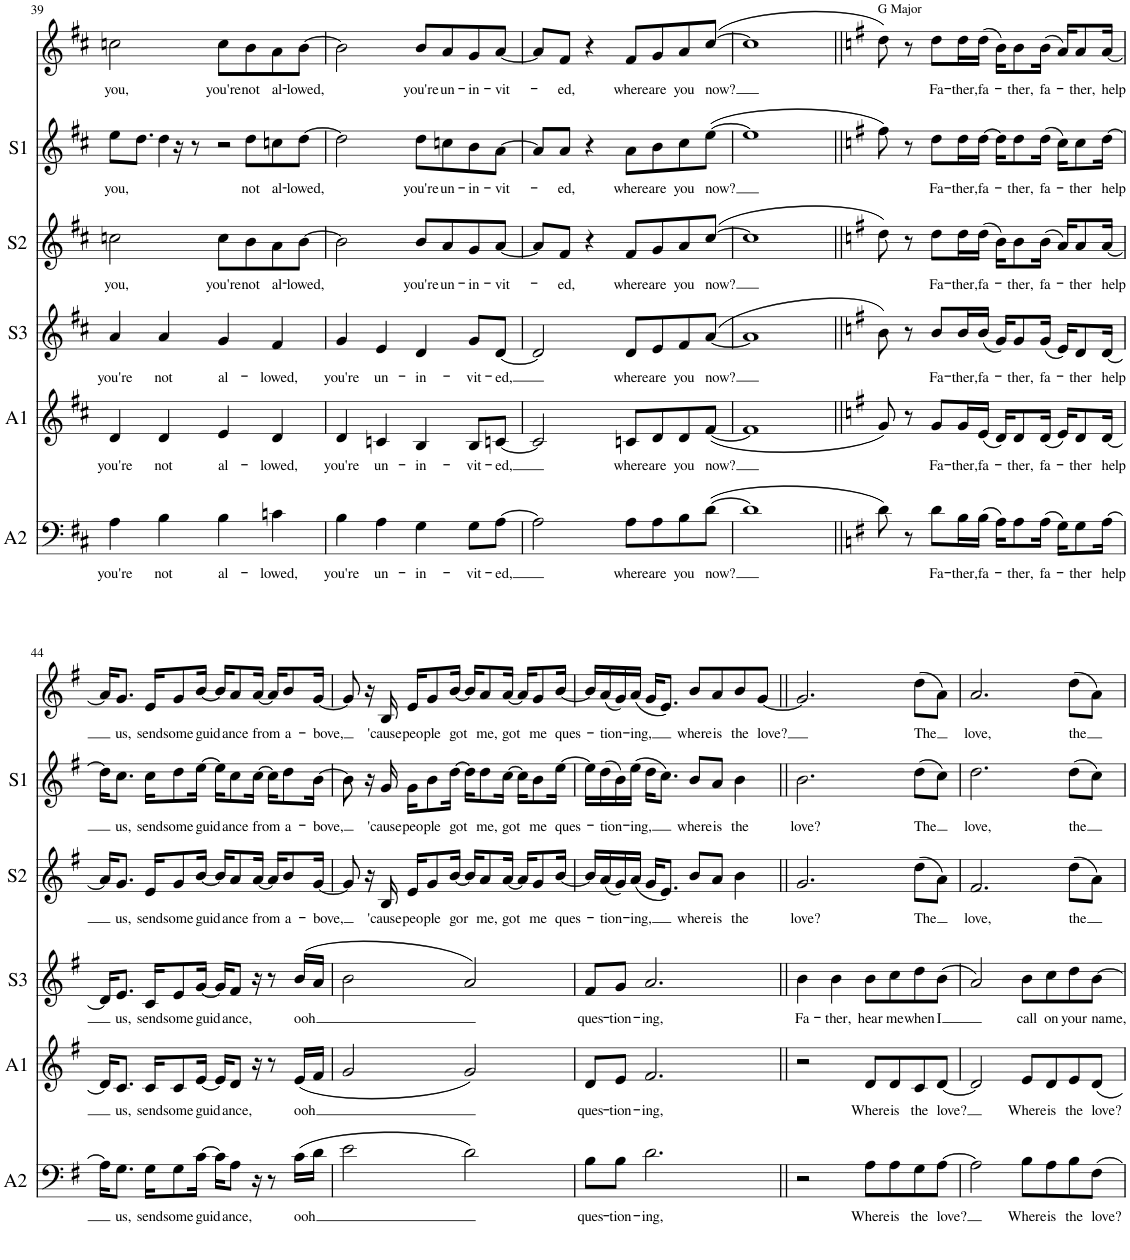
**kern	**text	**kern	**text	**kern	**text	**kern	**text	**kern	**text	**kern	**text
*part6	*part6	*part5	*part5	*part4	*part4	*part3	*part3	*part2	*part2	*part1	*part1
*staff6	*staff6	*staff5	*staff5	*staff4	*staff4	*staff3	*staff3	*staff2	*staff2	*staff1	*staff1
*I"Alto 2	*	*I"Alto 1	*	*I"Soprano 3	*	*I"Soprano 2	*	*I"Soprano 1	*	*I"Solo	*
*I'A2	*	*I'A1	*	*I'S3	*	*I'S2	*	*I'S1	*	*	*
!!LO:PB:g=z
*clefF4	*	*clefG2	*	*clefG2	*	*clefG2	*	*clefG2	*	*clefG2	*
*k[f#c#]	*	*k[f#c#]	*	*k[f#c#]	*	*k[f#c#]	*	*k[f#c#]	*	*k[f#c#]	*
*M4/4	*	*M4/4	*	*M4/4	*	*M4/4	*	*M4/4	*	*M4/4	*
=39	=39	=39	=39	=39	=39	=39	=39	=39	=39	=39	=39
!	!LO:LY:b	!	!LO:LY:b	!	!LO:LY:b	!	!LO:LY:b	!	!LO:LY:b	!	!LO:LY:b
4A\	you're	4d/	you're	4a/	you're	2ccn\	you,	8ee\L	you,	2ccn\	you,
.	.	.	.	.	.	.	.	8.dd\J	.	.	.
!	!LO:LY:b	!	!LO:LY:b	!	!LO:LY:b	!	!	!	!	!	!
4B\	not	4d/	not	4a/	not	.	.	.	.	.	.
.	.	.	.	.	.	.	.	4dd\	.	.	.
!	!LO:LY:b	!	!LO:LY:b	!	!LO:LY:b	!	!LO:LY:b	!	!	!	!LO:LY:b
4B\	al-	4e/	al-	4g/	al-	8cc\L	you're	.	.	8cc\L	you're
.	.	.	.	.	.	.	.	16r	.	.	.
!	!	!	!	!	!	!	!LO:LY:b	!	!	!	!LO:LY:b
.	.	.	.	.	.	8b\	not	8r	.	8b\	not
!	!LO:LY:b	!	!LO:LY:b	!	!LO:LY:b	!	!LO:LY:b	!	!	!	!LO:LY:b
4cn\	-lowed,	4d/	-lowed,	4f#/	-lowed,	8a\	al-	2r	.	8a\	al-
!	!	!	!	!	!	!	!LO:LY:b	!	!	!	!LO:LY:b
.	.	.	.	.	.	[8b\J	-lowed,	.	.	[8b\J	-lowed,
2ryy	.	2ryy	.	2ryy	.	2ryy	.	.	.	2ryy	.
!	!	!	!	!	!	!	!	!	!LO:LY:b	!	!
.	.	.	.	.	.	.	.	8dd\L	not	.	.
!	!	!	!	!	!	!	!	!	!LO:LY:b	!	!
.	.	.	.	.	.	.	.	8ccn\	al-	.	.
!	!	!	!	!	!	!	!	!	!LO:LY:b	!	!
8ryy	.	8ryy	.	8ryy	.	8ryy	.	[8dd\J	-lowed,	8ryy	.
=40	=40	=40	=40	=40	=40	=40	=40	=40	=40	=40	=40
!	!LO:LY:b	!	!LO:LY:b	!	!LO:LY:b	!	!	!	!	!	!
4B\	you're	4d/	you're	4g/	you're	2b\]	.	2dd\]	.	2b\]	.
!	!LO:LY:b	!	!LO:LY:b	!	!LO:LY:b	!	!	!	!	!	!
4A\	un-	4cn/	un-	4e/	un-	.	.	.	.	.	.
!	!LO:LY:b	!	!LO:LY:b	!	!LO:LY:b	!	!LO:LY:b	!	!LO:LY:b	!	!LO:LY:b
4G\	-in-	4B/	-in-	4d/	-in-	8b/L	you're	8dd\L	you're	8b/L	you're
!	!	!	!	!	!	!	!LO:LY:b	!	!LO:LY:b	!	!LO:LY:b
.	.	.	.	.	.	8a/	un-	8ccn\	un-	8a/	un-
!	!LO:LY:b	!	!LO:LY:b	!	!LO:LY:b	!	!LO:LY:b	!	!LO:LY:b	!	!LO:LY:b
8G\L	-vit-	8B/L	-vit-	8g/L	-vit-	8g/	-in-	8b\	-in-	8g/	-in-
!	!LO:LY:b	!	!LO:LY:b	!	!LO:LY:b	!	!LO:LY:b	!	!LO:LY:b	!	!LO:LY:b
[8A\J	-ed,	[8cn/J	-ed,	[8d/J	-ed,	[8a/J	-vit-	[8a\J	-vit-	[8a/J	-vit-
=41	=41	=41	=41	=41	=41	=41	=41	=41	=41	=41	=41
2A\]	.	2c/]	.	2d/]	.	8a/L]	.	8a/L]	.	8a/L]	.
!	!	!	!	!	!	!	!LO:LY:b	!	!LO:LY:b	!	!LO:LY:b
.	.	.	.	.	.	8f#/J	-ed,	8a/J	-ed,	8f#/J	-ed,
.	.	.	.	.	.	4r	.	4r	.	4r	.
!	!LO:LY:b	!	!LO:LY:b	!	!LO:LY:b	!	!LO:LY:b	!	!LO:LY:b	!	!LO:LY:b
8A\L	where	8cn/L	where	8d/L	where	8f#/L	where	8a\L	where	8f#/L	where
!	!LO:LY:b	!	!LO:LY:b	!	!LO:LY:b	!	!LO:LY:b	!	!LO:LY:b	!	!LO:LY:b
8A\	are	8d/	are	8e/	are	8g/	are	8b\	are	8g/	are
!	!LO:LY:b	!	!LO:LY:b	!	!LO:LY:b	!	!LO:LY:b	!	!LO:LY:b	!	!LO:LY:b
8B\	you	8d/	you	8f#/	you	8a/	you	8cc#\	you	8a/	you
!	!LO:LY:b	!	!LO:LY:b	!	!LO:LY:b	!	!LO:LY:b	!	!LO:LY:b	!	!LO:LY:b
([8d\J	now?	([8f#/J	now?	([8a/J	now?	([8cc#/J	now?	([8ee\J	now?	([8cc#/J	now?
=42	=42	=42	=42	=42	=42	=42	=42	=42	=42	=42	=42
1d]	.	1f#]	.	1a]	.	1cc#]	.	1ee]	.	1cc#]	.
=43||	=43||	=43||	=43||	=43||	=43||	=43||	=43||	=43||	=43||	=43||	=43||
*k[f#]	*	*k[f#]	*	*k[f#]	*	*k[f#]	*	*k[f#]	*	*k[f#]	*
!	!	!	!	!	!	!	!	!	!	!LO:TX:a:t=G Major	!
8d\)	.	8g/)	.	8b\)	.	8dd\)	.	8ff#\)	.	8dd\)	.
8r	.	8r	.	8r	.	8r	.	8r	.	8r	.
!	!LO:LY:b	!	!LO:LY:b	!	!LO:LY:b	!	!LO:LY:b	!	!LO:LY:b	!	!LO:LY:b
8d\L	Fa-	8g/L	Fa-	8b/L	Fa-	8dd\L	Fa-	8dd\L	Fa-	8dd\L	Fa-
!	!LO:LY:b	!	!LO:LY:b	!	!LO:LY:b	!	!LO:LY:b	!	!LO:LY:b	!	!LO:LY:b
16B\L	-ther,	16g/L	-ther,	16b/L	-ther,	16dd\L	-ther,	16dd\L	-ther,	16dd\L	-ther,
!	!LO:LY:b	!	!LO:LY:b	!	!LO:LY:b	!	!LO:LY:b	!	!LO:LY:b	!	!LO:LY:b
(16B\JJ	fa-	(16e/JJ	fa-	(16b/JJ	fa-	(16dd\JJ	fa-	[16dd\JJ	fa-	(16dd\JJ	fa-
16A\KL)	.	16d/KL)	.	16g/KL)	.	16b\KL)	.	16dd\KL]	.	16b\KL)	.
!	!LO:LY:b	!	!LO:LY:b	!	!LO:LY:b	!	!LO:LY:b	!	!LO:LY:b	!	!LO:LY:b
8A\	-ther,	8d/	ther,	8g/	-ther,	8b\	-ther,	8dd\	-ther,	8b\	ther,
!	!LO:LY:b	!	!LO:LY:b	!	!LO:LY:b	!	!LO:LY:b	!	!LO:LY:b	!	!LO:LY:b
(16A\Jk	fa-	(16d/Jk	fa-	(16g/Jk	fa-	(16b\Jk	fa-	(16dd\Jk	fa-	(16b\Jk	fa-
16G\KL)	.	16e/KL)	.	16e/KL)	.	16a/KL)	.	16cc\KL)	.	16a/KL)	.
!	!LO:LY:b	!	!LO:LY:b	!	!LO:LY:b	!	!LO:LY:b	!	!LO:LY:b	!	!LO:LY:b
8G\	-ther	8d/	ther	8d/	ther	8a/	-ther	8cc\	-ther	8a/	-ther,
!	!LO:LY:b	!	!LO:LY:b	!	!LO:LY:b	!	!LO:LY:b	!	!LO:LY:b	!	!LO:LY:b
[16A\Jk	help	[16d/Jk	help	[16d/Jk	help	[16a/Jk	help	[16dd\Jk	help	[16a/Jk	help
!!LO:LB:g=z
=44	=44	=44	=44	=44	=44	=44	=44	=44	=44	=44	=44
16A\KL]	.	16d/KL]	.	16d/KL]	.	16a/KL]	.	16dd\KL]	.	16a/KL]	.
!	!LO:LY:b	!	!LO:LY:b	!	!LO:LY:b	!	!LO:LY:b	!	!LO:LY:b	!	!LO:LY:b
8.G\J	us,	8.c/J	us,	8.e/J	us,	8.g/J	us,	8.cc\J	us,	8.g/J	us,
!	!LO:LY:b	!	!LO:LY:b	!	!LO:LY:b	!	!LO:LY:b	!	!LO:LY:b	!	!LO:LY:b
16G\KL	send	16c/KL	send	16c/KL	send	16e/KL	send	16cc\KL	send	16e/KL	send
!	!LO:LY:b	!	!LO:LY:b	!	!LO:LY:b	!	!LO:LY:b	!	!LO:LY:b	!	!LO:LY:b
8G\	some	8c/	some	8e/	some	8g/	some	8dd\	some	8g/	some
!	!LO:LY:b	!	!LO:LY:b	!	!LO:LY:b	!	!LO:LY:b	!	!LO:LY:b	!	!LO:LY:b
[16c\Jk	guid-	[16e/Jk	guid-	[16g/Jk	guid-	[16b/Jk	guid-	[16ee\Jk	guid-	[16b/Jk	guid-
16c\KL]	.	16e/KL]	.	16g/KL]	.	16b/KL]	.	16ee\KL]	.	16b/KL]	.
!	!LO:LY:b	!	!LO:LY:b	!	!LO:LY:b	!	!LO:LY:b	!	!LO:LY:b	!	!LO:LY:b
8A\J	ance,	8d/J	ance,	8f#/J	-ance,	8a/	-ance	8cc\	-ance	8a/	-ance
!	!	!	!	!	!	!	!LO:LY:b	!	!LO:LY:b	!	!LO:LY:b
16r	.	16r	.	16r	.	[16a/Jk	from	[16cc\Jk	from	[16a/Jk	from
8r	.	8r	.	8r	.	16a/KL]	.	16cc\KL]	.	16a/KL]	.
!	!	!	!	!	!	!	!LO:LY:b	!	!LO:LY:b	!	!LO:LY:b
.	.	.	.	.	.	8b/	a-	8dd\	a-	8b/	a-
!	!LO:LY:b	!	!LO:LY:b	!	!LO:LY:b	!	!	!	!	!	!
(16c\LL	ooh	(16e/LL	ooh	(16b/LL	ooh	.	.	.	.	.	.
!	!	!	!	!	!	!	!LO:LY:b	!	!LO:LY:b	!	!LO:LY:b
16d\JJ	.	16f#/JJ	.	16a/JJ	.	[16g/Jk	-bove,	[16b\Jk	-bove,	[16g/Jk	-bove,
=45	=45	=45	=45	=45	=45	=45	=45	=45	=45	=45	=45
2e\	.	2g/	.	2b\	.	8g/]	.	8b\]	.	8g/]	.
.	.	.	.	.	.	16r	.	16r	.	16r	.
!	!	!	!	!	!	!	!LO:LY:b	!	!LO:LY:b	!	!LO:LY:b
.	.	.	.	.	.	16B/	'cause	16g/	'cause	16B/	'cause
!	!	!	!	!	!	!	!LO:LY:b	!	!LO:LY:b	!	!LO:LY:b
.	.	.	.	.	.	16e/KL	peo-	16g\KL	peo-	16e/KL	peo-
!	!	!	!	!	!	!	!LO:LY:b	!	!LO:LY:b	!	!LO:LY:b
.	.	.	.	.	.	8g/	-ple	8b\	-ple	8g/	-ple
!	!	!	!	!	!	!	!LO:LY:b	!	!LO:LY:b	!	!LO:LY:b
.	.	.	.	.	.	[16b/Jk	gor	[16dd\Jk	got	[16b/Jk	got
2d\)	.	2g/)	.	2a/)	.	16b/KL]	.	16dd\KL]	.	16b/KL]	.
!	!	!	!	!	!	!	!LO:LY:b	!	!LO:LY:b	!	!LO:LY:b
.	.	.	.	.	.	8a/	me,	8dd\	me,	8a/	me,
!	!	!	!	!	!	!	!LO:LY:b	!	!LO:LY:b	!	!LO:LY:b
.	.	.	.	.	.	[16a/Jk	got	[16cc\Jk	got	[16a/Jk	got
.	.	.	.	.	.	16a/KL]	.	16cc\KL]	.	16a/KL]	.
!	!	!	!	!	!	!	!LO:LY:b	!	!LO:LY:b	!	!LO:LY:b
.	.	.	.	.	.	8g/	me	8b\	me	8g/	me
!	!	!	!	!	!	!	!LO:LY:b	!	!LO:LY:b	!	!LO:LY:b
.	.	.	.	.	.	[16b/Jk	ques-	[16ee\Jk	ques-	[16b/Jk	ques-
=46	=46	=46	=46	=46	=46	=46	=46	=46	=46	=46	=46
!	!LO:LY:b	!	!LO:LY:b	!	!LO:LY:b	!	!	!	!	!	!
8B\L	ques-	8d/L	ques-	8f#/L	ques-	16b/LL]	.	16ee\LL]	.	16b/LL]	.
!	!	!	!	!	!	!	!LO:LY:b	!	!LO:LY:b	!	!LO:LY:b
.	.	.	.	.	.	(16a/	-tion-	(16dd\	-tion-	(16a/	-tion-
!	!LO:LY:b	!	!LO:LY:b	!	!LO:LY:b	!	!	!	!	!	!
8B\J	-tion-	8e/J	-tion-	8g/J	-tion-	16g/)	.	16b\)	.	16g/)	.
!	!	!	!	!	!	!	!LO:LY:b	!	!LO:LY:b	!	!LO:LY:b
.	.	.	.	.	.	(16a/JJ	-ing,	(16ee\JJ	-ing,	(16a/JJ	ing,
!	!LO:LY:b	!	!LO:LY:b	!	!LO:LY:b	!	!	!	!	!	!
2.d\	-ing,	2.f#/	-ing,	2.a/	-ing,	16g/KL	.	16dd\KL	.	16g/KL	.
.	.	.	.	.	.	8.e/J)	.	8.cc\J)	.	8.e/J)	.
!	!	!	!	!	!	!	!LO:LY:b	!	!LO:LY:b	!	!LO:LY:b
.	.	.	.	.	.	8b/L	where	8b/L	where	8b/L	where
!	!	!	!	!	!	!	!LO:LY:b	!	!LO:LY:b	!	!LO:LY:b
.	.	.	.	.	.	8a/J	is	8a/J	is	8a/	is
!	!	!	!	!	!	!	!LO:LY:b	!	!LO:LY:b	!	!LO:LY:b
.	.	.	.	.	.	4b\	the	4b\	the	8b/	the
!	!	!	!	!	!	!	!	!	!	!	!LO:LY:b
.	.	.	.	.	.	.	.	.	.	[8g/J	love?
=47||	=47||	=47||	=47||	=47||	=47||	=47||	=47||	=47||	=47||	=47||	=47||
!	!	!	!	!	!LO:LY:b	!	!LO:LY:b	!	!LO:LY:b	!	!
2r	.	2r	.	4b\	Fa-	2.g/	love?	2.b\	love?	2.g/]	.
!	!	!	!	!	!LO:LY:b	!	!	!	!	!	!
.	.	.	.	4b\	-ther,	.	.	.	.	.	.
!	!LO:LY:b	!	!LO:LY:b	!	!LO:LY:b	!	!	!	!	!	!
8A\L	Where	8d/L	Where	8b\L	hear	.	.	.	.	.	.
!	!LO:LY:b	!	!LO:LY:b	!	!LO:LY:b	!	!	!	!	!	!
8A\	is	8d/	is	8cc\	me	.	.	.	.	.	.
!	!LO:LY:b	!	!LO:LY:b	!	!LO:LY:b	!	!LO:LY:b	!	!LO:LY:b	!	!LO:LY:b
8G\	the	8c/	the	8dd\	when	(8dd\L	The	(8dd\L	The	(8dd\L	The
!	!LO:LY:b	!	!LO:LY:b	!	!LO:LY:b	!	!	!	!	!	!
[8A\J	love?	[8d/J	love?	(8b\J	I	8a\J)	.	8cc\J)	.	8a\J)	.
=48	=48	=48	=48	=48	=48	=48	=48	=48	=48	=48	=48
!	!	!	!	!	!	!	!LO:LY:b	!	!LO:LY:b	!	!LO:LY:b
2A\]	.	2d/]	.	2a/)	.	2.f#/	love,	2.dd\	love,	2.a/	love,
!	!LO:LY:b	!	!LO:LY:b	!	!LO:LY:b	!	!	!	!	!	!
8B\L	Where	8e/L	Where	8b\L	call	.	.	.	.	.	.
!	!LO:LY:b	!	!LO:LY:b	!	!LO:LY:b	!	!	!	!	!	!
8A\	is	8d/	is	8cc\	on	.	.	.	.	.	.
!	!LO:LY:b	!	!LO:LY:b	!	!LO:LY:b	!	!LO:LY:b	!	!LO:LY:b	!	!LO:LY:b
8B\	the	8e/	the	8dd\	your	(8dd\L	the	(8dd\L	the	(8dd\L	the
!	!LO:LY:b	!	!LO:LY:b	!	!LO:LY:b	!	!	!	!	!	!
8F#\J	love?	8d/J	love?	[8b\J	name,	8a\J)	.	8cc\J)	.	8a\J)	.
=	=	=	=	=	=	=	=	=	=	=	=
*-	*-	*-	*-	*-	*-	*-	*-	*-	*-	*-	*-
